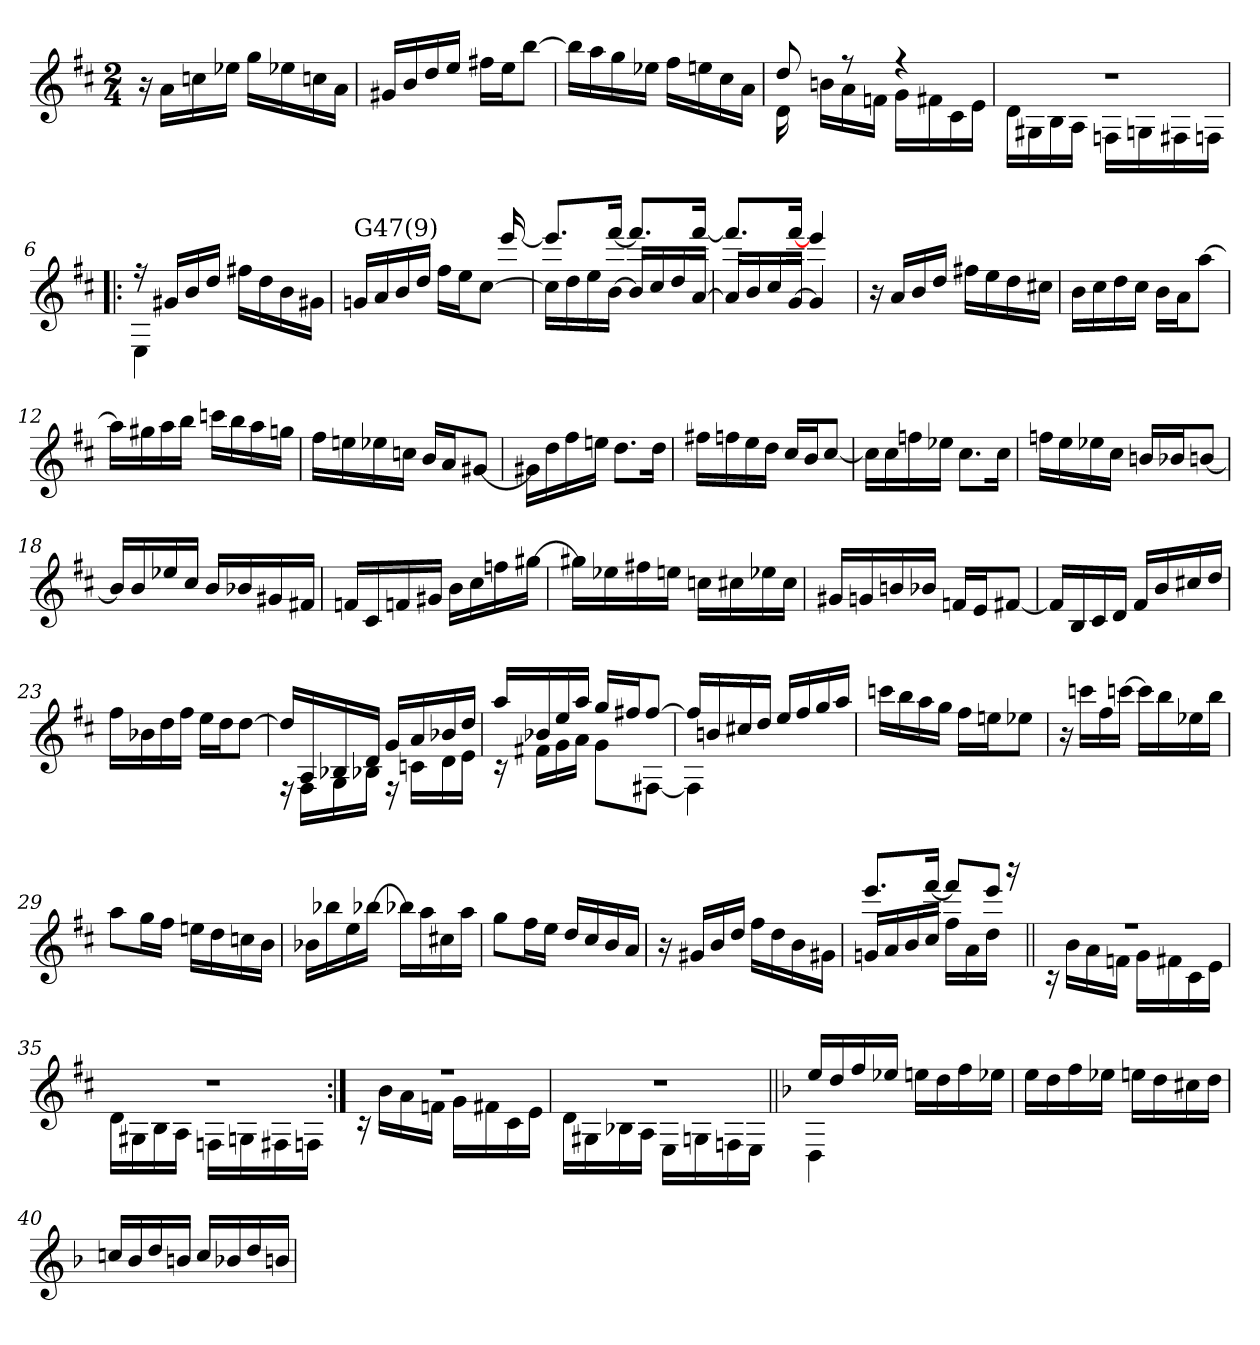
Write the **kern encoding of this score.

**kern
*part1
*staff1
*clefG2
*k[f#c#]
*D:
*M2/4
=1
16r
16a\LL
16ccn\
16ee-X\JJ
16gg\LL
16ee-X\
16ccn\
16a\JJ
=2
16g#X/LL
16b/
16dd/
16ee/JJ
16ff#X\LL
16ee\J
[>8bb\J
=3
16bb\LL]
16aa\
16gg\
16ee-X\JJ
16ff#\LL
16een\
16cc#\
16a\JJ
=4
*^
8dd/	16d\
.	16bn\LL
8rff	16a\
.	16fn\JJ
4ree	16g\LL
.	16f#X\
.	16c#\
.	16e\JJ
!!LO:LB:g=z	!!
=5	=5
2r	16d\LL
.	16G#X\
.	16B\
.	16A\JJ
.	16Fn\LL
.	16Gn\
.	16F#X\
.	16Fn\JJ
=6!|:	=6!|:
16r	4E\
16g#X/LL	.
16b/	.
16dd/JJ	.
16ff#X\LL	4ryy
16dd\	.
16b\	.
16g#X\JJ	.
=7	=7
!LO:TX:a:t=G47(9)	!
16gn/LL	4..ryy
16a/	.
16b/	.
16dd/JJ	.
16ff#\LL	.
16ee\J	.
[>8cc#\J	.
.	[>16eee/
=8	=8
16cc#\LL]	8.eee/L]
16dd\	.
16ee\	.
[>16b\JJ	[>16fff#/Jk
16b/LL]	8.fff#/L]
16cc#/	.
16dd/	.
[<16a/JJ	[>16fff#/Jk
=9	=9
16a/LL]	8.fff#/L]
16b/	.
16cc#/	.
[<16g/JJ	[>16fff#/Jk
4g/]	4eee/
*v	*v
!!LO:LB:g=z
=10
16r
16a/LL
16b/
16dd/JJ
16ff#X\LL
16ee\
16dd\
16cc#X\JJ
=11
16b\LL
16cc#\
16dd\
16cc#\JJ
16b\LL
16a\J
[>8aa\J
=12
16aa\LL]
16gg#X\
16aa\
16bb\JJ
16cccn\LL
16bb\
16aa\
16ggn\JJ
=13
16ff#\LL
16een\
16ee-X\
16ccn\JJ
16b/LL
16a/J
[<8g#X/J
=14
16g#X\LL]
16dd\
16ff#\
16een\JJ
8.dd\L
16dd\Jk
!!LO:LB:g=z
=15
16ff#X\LL
16ffn\
16ee\
16dd\JJ
16cc#/LL
16b/J
[>8cc#/J
=16
16cc#\LL]
16cc#\
16ffn\
16ee-X\JJ
8.cc#\L
16cc#\Jk
=17
16ffn\LL
16ee\
16ee-X\
16cc#\JJ
16bn/LL
16b-X/J
[<8bn/J
=18
16b/LL]
16b/
16ee-X/
16cc#/JJ
16b/LL
16b-X/
16g#X/
16f#X/JJ
=19
16fn/LL
16c#/
16fn/
16g#X/JJ
16b\LL
16cc#\
16ffn\
[>16gg#X\JJ
!!LO:LB:g=z
=20
16gg#X\LL]
16ee-X\
16ff#X\
16een\JJ
16ccn\LL
16cc#X\
16ee-X\
16cc#\JJ
=21
16g#X/LL
16gn/
16bn/
16b-X/JJ
16fn/LL
16e/J
[<8f#X/J
=22
16f#/LL]
16B/
16c#/
16d/JJ
16f#/LL
16b/
16cc#X/
16dd/JJ
=23
16ff#\LL
16b-X\
16dd\
16ff#\JJ
16ee\LL
16dd\J
[8dd\J
=24
*^
16dd/LL]	16rE
16A/	16F#\LL
16B-X/	16G\
16d/JJ	16B-X\JJ
16g/LL	16rF
16a/	16cn\LL
16b-X/	16d\
16dd/JJ	16e\JJ
!!LO:LB:g=z	!!
=25	=25
16aa/LL	16rc
16b-X/	16f#X\LL
16ee/	16g\
16aa/JJ	16a\JJ
16gg/LL	8g\L
16ff#X/J	.
[>8ff#/J	[<8F#X\J
=26	=26
16ff#/LL]	4F#\]
16bn/	.
16cc#X/	.
16dd/JJ	.
16ee/LL	4ryy
16ff#/	.
16gg/	.
16aa/JJ	.
*v	*v
=27
16cccn\LL
16bb\
16aa\
16gg\JJ
16ff#\LL
16een\J
8ee-X\J
=28
16r
16cccn\LL
16ff#\
[>16cccn\JJ
16ccc\LL]
16bb\
16ee-X\
16bb\JJ
=29
8aa\L
16gg\L
16ff#\JJ
16een\LL
16dd\
16ccn\
16b\JJ
!!LO:LB:g=z
=30
16b-X\LL
16bb-X\
16ee\
[>16bb-X\JJ
16bb-X\LL]
16aa\
16cc#X\
16aa\JJ
=31
8gg\L
16ff#\L
16ee\JJ
16dd/LL
16cc#/
16b/
16a/JJ
=32
16r
16g#X/LL
16b/
16dd/JJ
16ff#\LL
16dd\
16b\
16g#X\JJ
=33
*^
16gn/LL	8.eee/L
16a/	.
16b/	.
16cc#/JJ	[>16fff#/Jk
16ff#\LL	8fff#/L]
16a\	.
16dd\JJ	8eee/J
16r	.
!!LO:LB:g=z	!!
=34||	=34||
2r	16rc
.	16b\LL
.	16a\
.	16fn\JJ
.	16g\LL
.	16f#X\
.	16c#\
.	16e\JJ
=35	=35
2r	16d\LL
.	16G#X\
.	16B\
.	16A\JJ
.	16Fn\LL
.	16Gn\
.	16F#X\
.	16Fn\JJ
=36:|!	=36:|!
2r	16rc
.	16b\LL
.	16a\
.	16fn\JJ
.	16g\LL
.	16f#X\
.	16c#\
.	16e\JJ
=37	=37
2r	16d\LL
.	16G#X\
.	16B-X\
.	16A\JJ
.	16E\LL
.	16Gn\
.	16Fn\
.	16E\JJ
!!LO:PB:g=z	!!
=38||	=38||
*k[b-]	*
*F:	*
16ee/LL	4D\
16dd/	.
16ff/	.
16ee-X/JJ	.
16een\LL	4ryy
16dd\	.
16ff\	.
16ee-X\JJ	.
*v	*v
=39
16ee\LL
16dd\
16ff\
16ee-X\JJ
16een\LL
16dd\
16cc#X\
16dd\JJ
=40
16ccn/LL
16b-/
16dd/
16bn/JJ
16cc/LL
16b-X/
16dd/
16bn/JJ
=
*-
